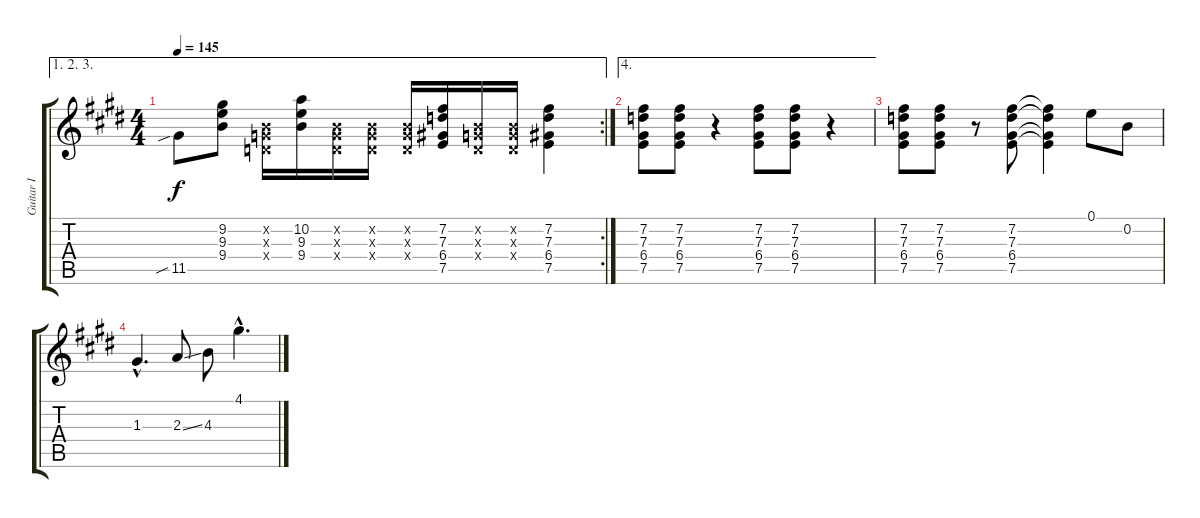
\track ("Guitar I" "Guitar I") {instrument overdrivenguitar}
\staff {score tabs}
\tuning (E4 B3 G3 D3 A2 E2) {hide}
\ae (1 2 3)
\rc 2
\ts (4 4)
\tempo 145
\clef g2
\ks e
11.5{sib}.8{dy f} (9.2 9.3 9.4).8 (0.2{x} 0.3{x} 0.4{x}).16 (10.2 9.3 9.4).16 (0.2{x} 0.3{x} 0.4{x}).16 (0.2{x} 0.3{x} 0.4{x}).16 (0.2{x} 0.3{x} 0.4{x}).16 (7.2 7.3 6.4 7.5).16 (0.2{x} 0.3{x} 0.4{x}).16 (0.2{x} 0.3{x} 0.4{x}).16 (7.2 7.3 6.4 7.5).4 |
\ae 4
(7.2 7.3 6.4 7.5).8 (7.2 7.3 6.4 7.5).8 r.4 (7.2 7.3 6.4 7.5).8 (7.2 7.3 6.4 7.5).8 r.4 |
(7.2 7.3 6.4 7.5).8 (7.2 7.3 6.4 7.5).8 r.8 (7.2 7.3 6.4 7.5).8 (7.2{t} 7.3{t} 6.4{t} 7.5{t}).4 0.1.8 0.2.8 |
1.3{hac}.4{d} 2.3{ss}.8 4.3.8 4.1{hac}.4{d}
